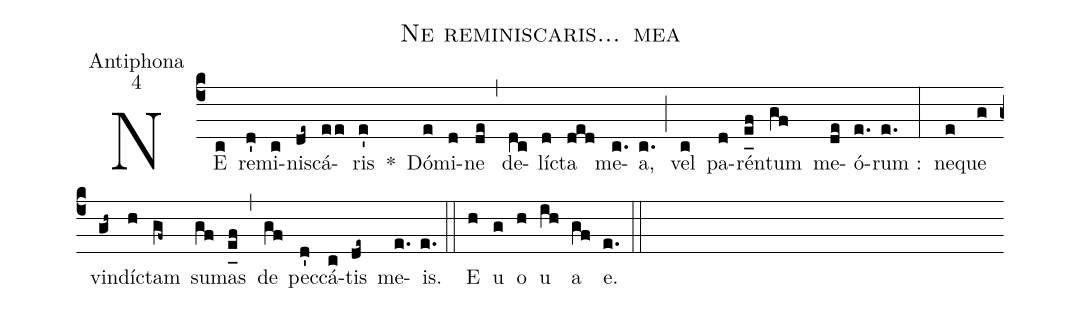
name:Ne reminiscaris... mea;
office-part:Antiphona;
mode:4;
%%
(c4) NE(c) re(d')mi(c)ni(de~)scá(ee)ris(e') *() Dó(e)mi(d)ne(de) (,) de(dc)lí(d)cta(ded) me(c.)a,(c.) (;) vel(c) pa(d)rén(e_[uh:l]f)tum(gf) me(de)ó(e.)rum :(e.) (:) ne(e)que(g) vin(gh~)dí(h)ctam(gf~) su(gf)mas(e_[uh:l]f) (,) de(gf) pec(d')cá(c)tis(de~) me(e.)is.(e.) (::) <eu>E(h) u(g) o(h) u(ih) a(gf) e.</eu>(e.) (::)
